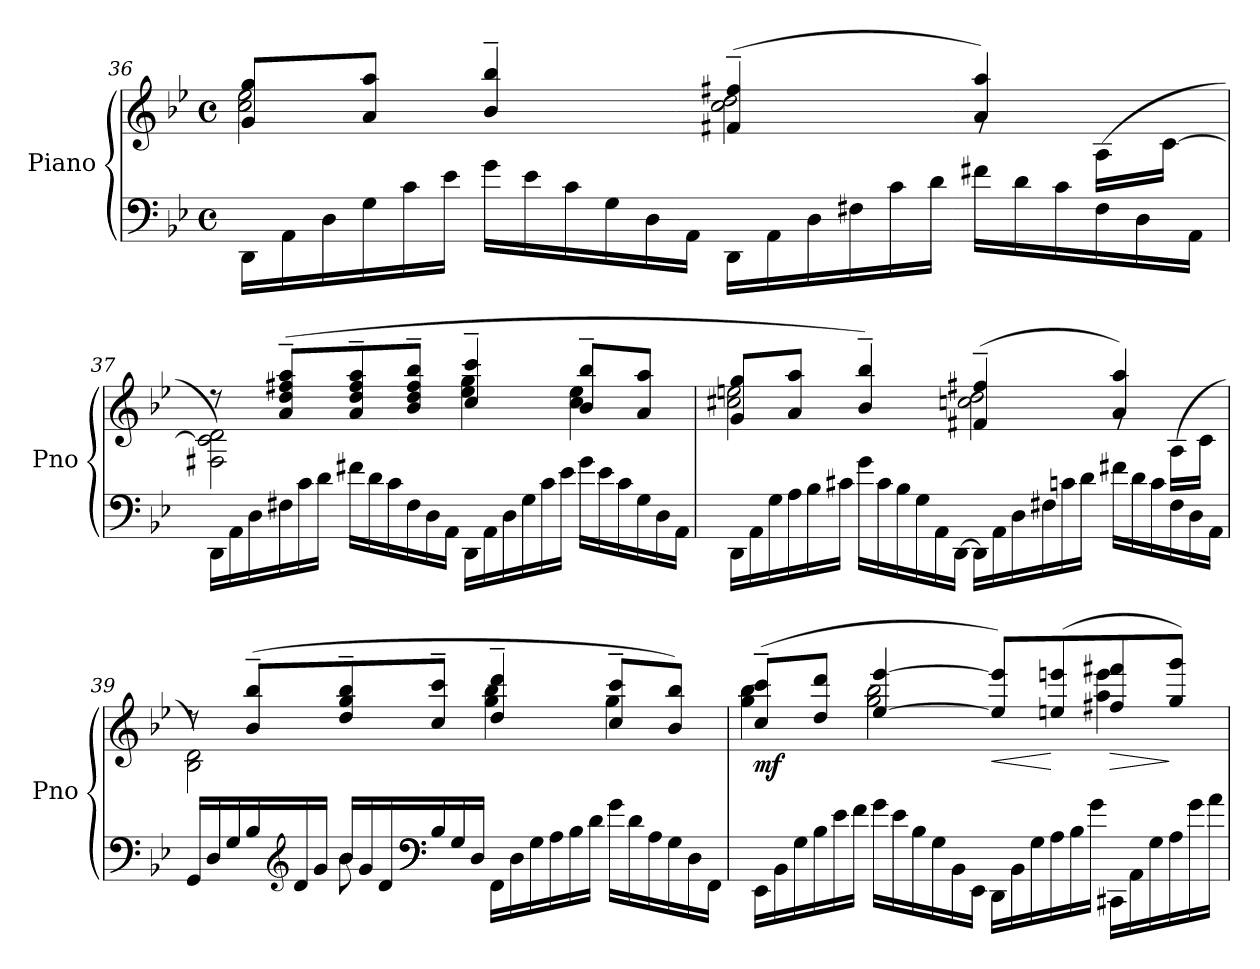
**kern	**kern	**dynam
*part1	*part1	*part1
*staff2	*staff1	*staff1/2
*I"Piano	*	*
*I'Pno	*	*
!!LO:LB:g=z
*clefF4	*clefG2	*
*k[b-e-]	*k[b-e-]	*
*M4/4	*M4/4	*
*met(c)	*met(c)	*
*Xtuplet	*	*
=36	=36	=36
*	*^	*
*	*	*^	*
24DD\LL	8g/ 8gg/L	2cc\ 2ee-\	2.ryy	.
24AA\	.	.	.	.
24D\	.	.	.	.
24G\	8a/ 8aa/J	.	.	.
24c\	.	.	.	.
24e-\JJ	.	.	.	.
24g\LL	4b-/~ 4bb-/~	.	.	.
24e-\	.	.	.	.
24c\	.	.	.	.
24G\	.	.	.	.
24D\	.	.	.	.
24AA\JJ	.	.	.	.
24DD\LL	(>4f#X/~ 4ff#X/~	2cc\ 2dd\	.	.
24AA\	.	.	.	.
24D\	.	.	.	.
24F#X\	.	.	.	.
24c\	.	.	.	.
24d\JJ	.	.	.	.
24f#X\LL	4a/ 4aa/)	.	8rg	.
24d\	.	.	.	.
24c\	.	.	.	.
24F#\	.	.	(<16A\LL	.
24D\	.	.	.	.
.	.	.	[16c\JJ	.
24AA\JJ	.	.	.	.
*	*	*v	*v	*
!!LO:PB:g=z
=37	=37	=37	=37
24DD\LL	8r	2F#X\ 2c\] 2d\)	.
24AA\	.	.	.
24D\	.	.	.
24F#X\	(>8a/~ 8dd/~ 8ff#X/~ 8aa/~L	.	.
24c\	.	.	.
24d\JJ	.	.	.
24f#X\LL	8a/~ 8dd/~ 8ff#/~ 8aa/~	.	.
24d\	.	.	.
24c\	.	.	.
24F#\	8b-/~ 8dd/~ 8ff#/~ 8bb-/~J	.	.
24D\	.	.	.
24AA\JJ	.	.	.
24DD\LL	4cc/~ 4ccc/~	4ee-\ 4gg\	.
24AA\	.	.	.
24D\	.	.	.
24G\	.	.	.
24c\	.	.	.
24e-\JJ	.	.	.
24g\LL	8b-/~ 8bb-/~L	4cc\ 4ee-\	.
24e-\	.	.	.
24c\	.	.	.
24G\	8a/ 8aa/J	.	.
24D\	.	.	.
24AA\JJ	.	.	.
!!LO:LB:g=z
=38	=38	=38	=38
*	*	*^	*
24DD\LL	8g/ 8gg/L	2cc#X\ 2een\	2.ryy	.
24AA\	.	.	.	.
24G\	.	.	.	.
24A\	8a/ 8aa/J	.	.	.
24B-\	.	.	.	.
24c#X\JJ	.	.	.	.
24g\LL	4b-/~ 4bb-/~)	.	.	.
24c#\	.	.	.	.
24B-\	.	.	.	.
24G\	.	.	.	.
24AA\	.	.	.	.
[24DD\JJ	.	.	.	.
24DD\LL]	(>4f#X/~ 4ff#X/~	2ccn\ 2dd\	.	.
24AA\	.	.	.	.
24D\	.	.	.	.
24F#X\	.	.	.	.
24cn\	.	.	.	.
24d\JJ	.	.	.	.
24f#X\LL	4a/ 4aa/)	.	8rg	.
24d\	.	.	.	.
24c\	.	.	.	.
24F#\	.	.	(<16A\LL	.
24D\	.	.	.	.
.	.	.	16c\JJ	.
24AA\JJ	.	.	.	.
*	*	*v	*v	*
!!LO:LB:g=z
=39	=39	=39	=39
*^	*	*	*
24GG/LL	4ryy	8r	2B-\ 2d\)	.
24D/	.	.	.	.
24G/	.	.	.	.
!	!	!	!	!LO:DY:b
24B-/	.	(>8b-/~ 8bb-/~L	.	other-dynamics
*clefG2	*	*	*	*
24d/	.	.	.	.
24g/JJ	.	.	.	.
24b-/LL	8b-\	8dd/~ 8gg/~ 8bb-/~	.	.
24g/	.	.	.	.
24d/	.	.	.	.
*clefF4	*	*	*	*
24B-/	2ryy	8cc/~ 8ccc/~J	.	.
24G/	.	.	.	.
24D/JJ	.	.	.	.
24FF\LL	.	4dd/~ 4ddd/~	4gg\ 4bb-\	.
24D\	.	.	.	.
24G\	.	.	.	.
24A\	.	.	.	.
24B-\	.	.	.	.
24d\JJ	.	.	.	.
24g\LL	.	8cc/~ 8ccc/~L	4gg\	.
24d\	.	.	.	.
24A\	.	.	.	.
24G\	8ryy	8b-/ 8bb-/J)	.	.
24D\	.	.	.	.
24FF\JJ	.	.	.	.
*v	*v	*	*	*
!!LO:LB:g=z	!!
=40	=40	=40	=40
!	!	!	!LO:DY:b
24EE-\LL	(>8cc/~ 8ccc/~L	4gg\ 4bb-\	mf
24BB-\	.	.	.
24G\	.	.	.
24B-\	8dd/ 8ddd/J	.	.
24e-\	.	.	.
24f\JJ	.	.	.
24g\LL	[4ee-/ [4eee-/	2gg\ 2bb-\	.
24e-\	.	.	.
24B-\	.	.	.
24G\	.	.	.
24BB-\	.	.	.
24EE-\JJ	.	.	.
!	!	!	!LO:HP:b
24DD\LL	8ee-/] 8eee-/]L)	.	<
24BB-\	.	.	.
24G\	.	.	.
24A\	(>8een/ 8eeen/	.	[
24B-\	.	.	.
24g\JJ	.	.	.
!	!	!	!LO:HP:b
24CC#X\LL	8ff#X/ 8fff#X/	4aa\ 4eee\	>
24AA\	.	.	.
24G\	.	.	.
24A\	8gg/ 8ggg/J)	.	]
24g\	.	.	.
24a\JJ	.	.	.
*	*v	*v	*
=	=	=
*-	*-	*-
